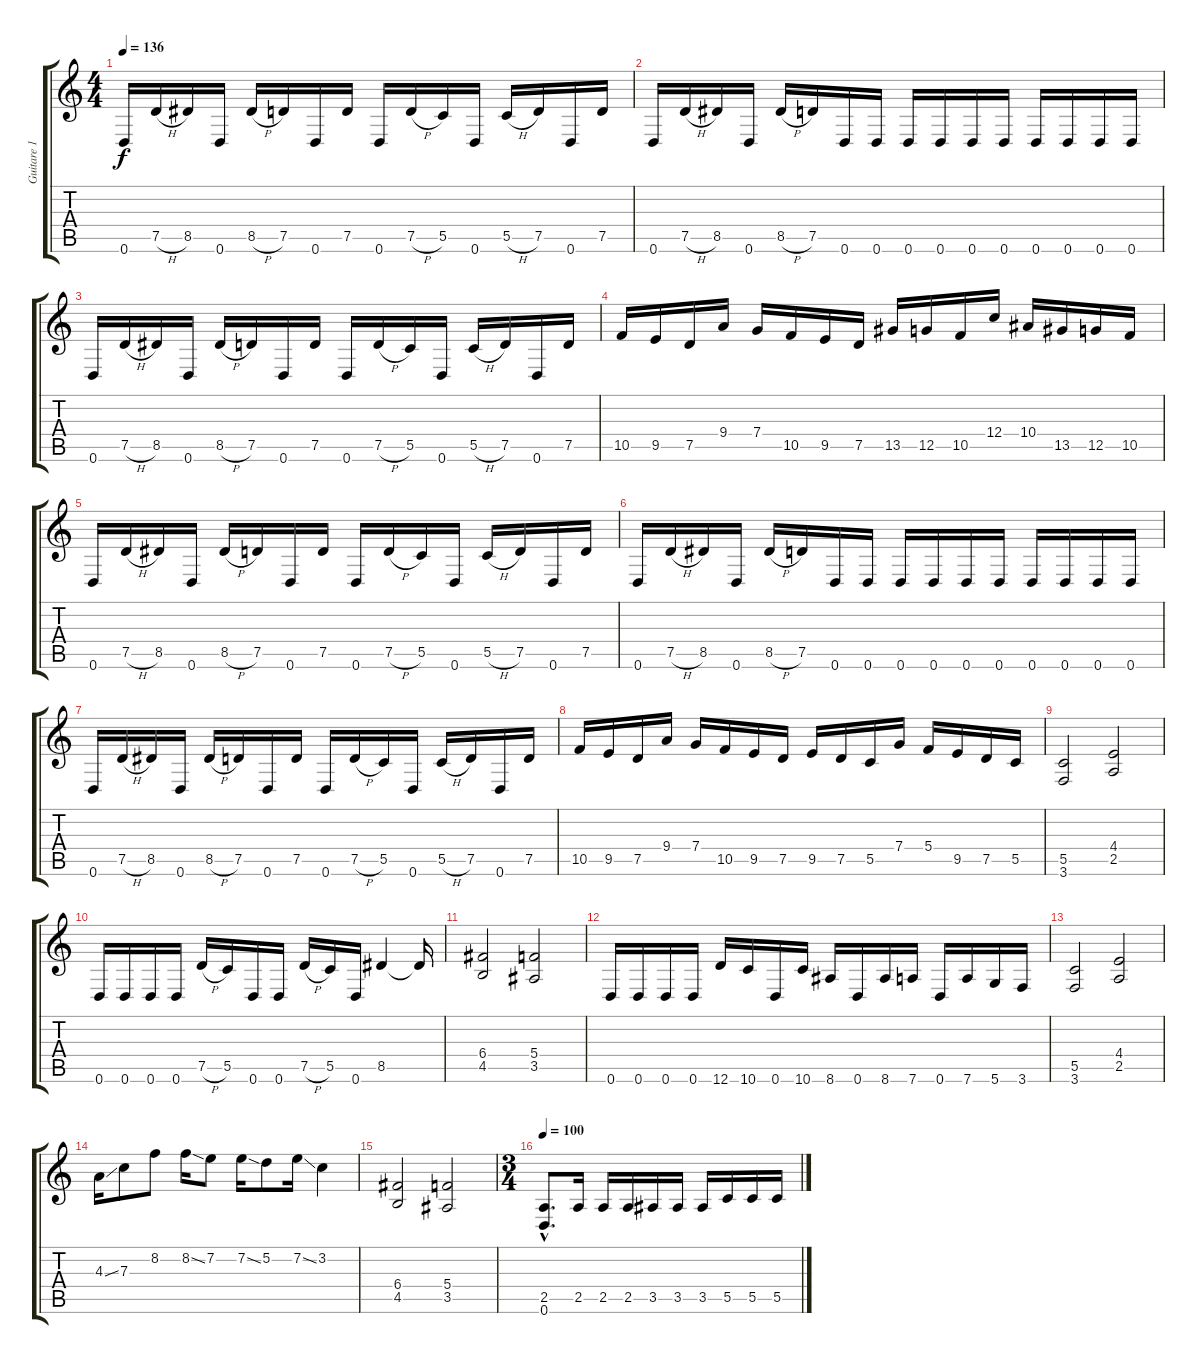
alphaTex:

\track ("Guitare 1" "Guitare 1") {instrument distortionguitar}
\staff {score tabs}
\tuning (D4 A3 F3 C3 G2 D2) {hide}
\ts (4 4)
\tempo 136
\clef g2
\ks c
0.6.16{dy f} 7.5{h}.16 8.5.16 0.6.16 8.5{h}.16 7.5.16 0.6.16 7.5.16 0.6.16 7.5{h}.16 5.5.16 0.6.16 5.5{h}.16 7.5.16 0.6.16 7.5.16 |
0.6.16 7.5{h}.16 8.5.16 0.6.16 8.5{h}.16 7.5.16 0.6.16 0.6.16 0.6.16 0.6.16 0.6.16 0.6.16 0.6.16 0.6.16 0.6.16 0.6.16 |
0.6.16 7.5{h}.16 8.5.16 0.6.16 8.5{h}.16 7.5.16 0.6.16 7.5.16 0.6.16 7.5{h}.16 5.5.16 0.6.16 5.5{h}.16 7.5.16 0.6.16 7.5.16 |
10.5.16 9.5.16 7.5.16 9.4.16 7.4.16 10.5.16 9.5.16 7.5.16 13.5.16 12.5.16 10.5.16 12.4.16 10.4.16 13.5.16 12.5.16 10.5.16 |
0.6.16 7.5{h}.16 8.5.16 0.6.16 8.5{h}.16 7.5.16 0.6.16 7.5.16 0.6.16 7.5{h}.16 5.5.16 0.6.16 5.5{h}.16 7.5.16 0.6.16 7.5.16 |
0.6.16 7.5{h}.16 8.5.16 0.6.16 8.5{h}.16 7.5.16 0.6.16 0.6.16 0.6.16 0.6.16 0.6.16 0.6.16 0.6.16 0.6.16 0.6.16 0.6.16 |
0.6.16 7.5{h}.16 8.5.16 0.6.16 8.5{h}.16 7.5.16 0.6.16 7.5.16 0.6.16 7.5{h}.16 5.5.16 0.6.16 5.5{h}.16 7.5.16 0.6.16 7.5.16 |
10.5.16 9.5.16 7.5.16 9.4.16 7.4.16 10.5.16 9.5.16 7.5.16 9.5.16 7.5.16 5.5.16 7.4.16 5.4.16 9.5.16 7.5.16 5.5.16 |
(5.5 3.6).2 (4.4 2.5).2 |
0.6.16 0.6.16 0.6.16 0.6.16 7.5{h}.16 5.5.16 0.6.16 0.6.16 7.5{h}.16 5.5.16 0.6.16 8.5.4 8.5{t}.16 |
(6.4 4.5).2 (5.4 3.5).2 |
0.6.16 0.6.16 0.6.16 0.6.16 12.6.16 10.6.16 0.6.16 10.6.16 8.6.16 0.6.16 8.6.16 7.6.16 0.6.16 7.6.16 5.6.16 3.6.16 |
(5.5 3.6).2 (4.4 2.5).2 |
4.3{ss}.16 7.3.8 8.2.8 8.2{ss}.16 7.2.8 7.2{ss}.16 5.2.8 7.2{ss}.16 3.2.4 |
(6.4 4.5).2 (5.4 3.5).2 |
\ts (3 4)
\tempo 100
(2.5{hac} 0.6{hac}).8{d} 2.5.16 2.5.16 2.5.16 3.5.16 3.5.16 3.5.16 5.5.16 5.5.16 5.5.16
